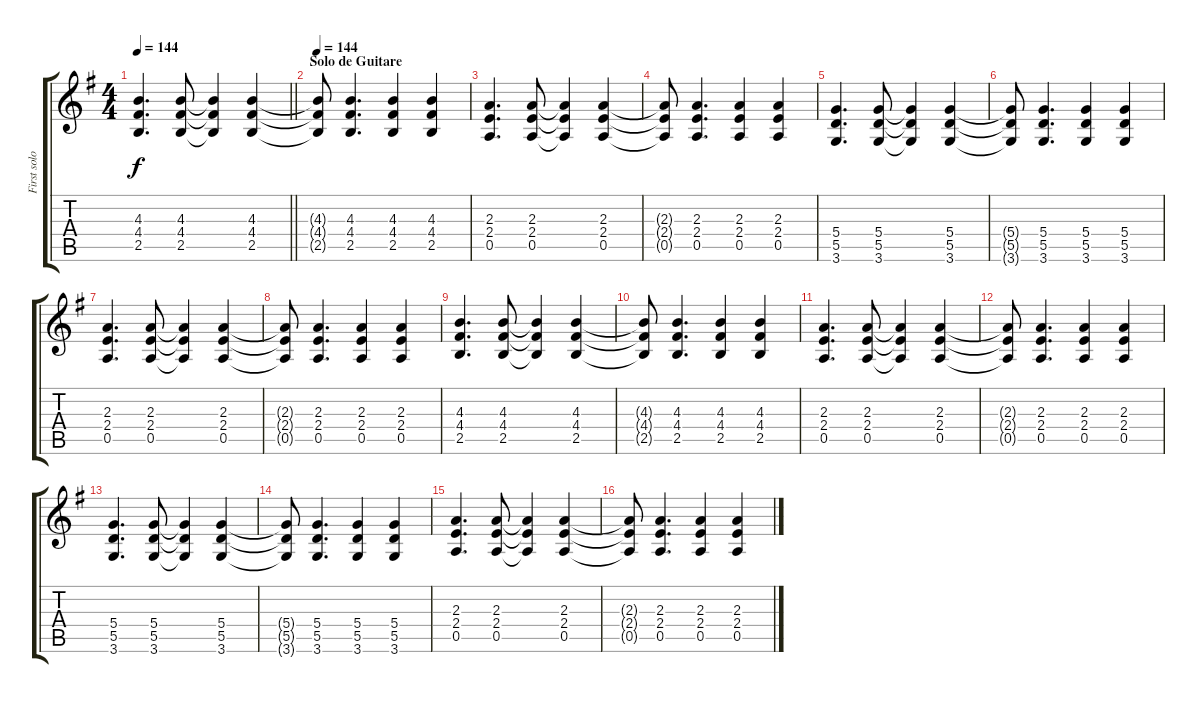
\track ("First solo" "First solo") {instrument distortionguitar}
\staff {score tabs}
\tuning (E4 B3 G3 D3 A2 E2) {hide}
\ts (4 4)
\tempo 144
\clef g2
\barLineRight lightlight
\ks g
(4.3 4.4 2.5).4{d dy f} (4.3 4.4 2.5).8 (4.3{t} 4.4{t} 2.5{t}).4 (4.3 4.4 2.5).4 |
\section ("" "Solo de Guitare")
\tempo 144
(4.3{t} 4.4{t} 2.5{t}).8 (4.3 4.4 2.5).4{d} (4.3 4.4 2.5).4 (4.3 4.4 2.5).4 |
(2.3 2.4 0.5).4{d} (2.3 2.4 0.5).8 (2.3{t} 2.4{t} 0.5{t}).4 (2.3 2.4 0.5).4 |
(2.3{t} 2.4{t} 0.5{t}).8 (2.3 2.4 0.5).4{d} (2.3 2.4 0.5).4 (2.3 2.4 0.5).4 |
(5.4 5.5 3.6).4{d} (5.4 5.5 3.6).8 (5.4{t} 5.5{t} 3.6{t}).4 (5.4 5.5 3.6).4 |
(5.4{t} 5.5{t} 3.6{t}).8 (5.4 5.5 3.6).4{d} (5.4 5.5 3.6).4 (5.4 5.5 3.6).4 |
(2.3 2.4 0.5).4{d} (2.3 2.4 0.5).8 (2.3{t} 2.4{t} 0.5{t}).4 (2.3 2.4 0.5).4 |
(2.3{t} 2.4{t} 0.5{t}).8 (2.3 2.4 0.5).4{d} (2.3 2.4 0.5).4 (2.3 2.4 0.5).4 |
(4.3 4.4 2.5).4{d} (4.3 4.4 2.5).8 (4.3{t} 4.4{t} 2.5{t}).4 (4.3 4.4 2.5).4 |
(4.3{t} 4.4{t} 2.5{t}).8 (4.3 4.4 2.5).4{d} (4.3 4.4 2.5).4 (4.3 4.4 2.5).4 |
(2.3 2.4 0.5).4{d} (2.3 2.4 0.5).8 (2.3{t} 2.4{t} 0.5{t}).4 (2.3 2.4 0.5).4 |
(2.3{t} 2.4{t} 0.5{t}).8 (2.3 2.4 0.5).4{d} (2.3 2.4 0.5).4 (2.3 2.4 0.5).4 |
(5.4 5.5 3.6).4{d} (5.4 5.5 3.6).8 (5.4{t} 5.5{t} 3.6{t}).4 (5.4 5.5 3.6).4 |
(5.4{t} 5.5{t} 3.6{t}).8 (5.4 5.5 3.6).4{d} (5.4 5.5 3.6).4 (5.4 5.5 3.6).4 |
(2.3 2.4 0.5).4{d} (2.3 2.4 0.5).8 (2.3{t} 2.4{t} 0.5{t}).4 (2.3 2.4 0.5).4 |
(2.3{t} 2.4{t} 0.5{t}).8 (2.3 2.4 0.5).4{d} (2.3 2.4 0.5).4 (2.3 2.4 0.5).4
